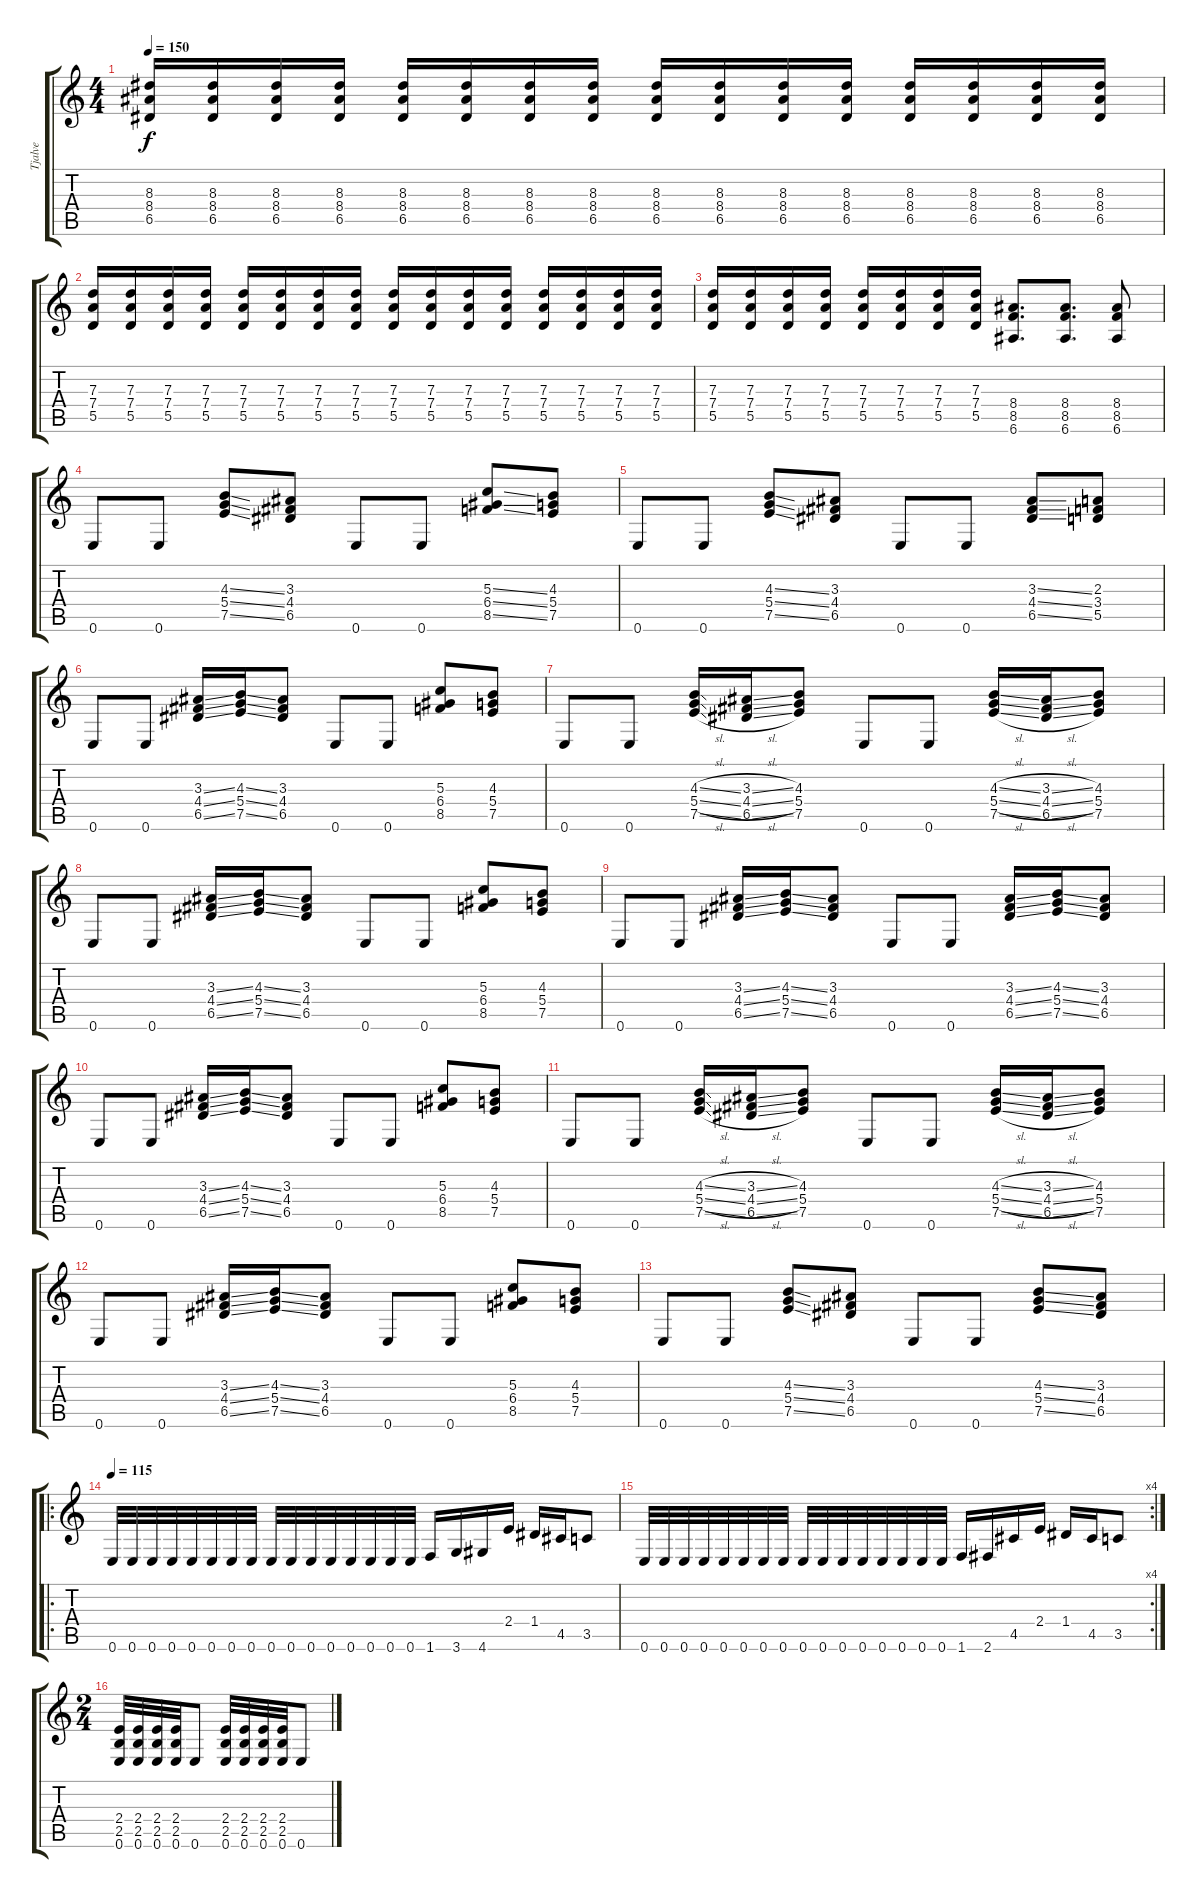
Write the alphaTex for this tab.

\track ("Tjalve" "Tjalve") {instrument distortionguitar}
\staff {score tabs}
\tuning (E4 B3 G3 D3 A2 E2) {hide}
\ts (4 4)
\tempo 150
\clef g2
\ks c
(8.3 8.4 6.5).16{dy f} (8.3 8.4 6.5).16 (8.3 8.4 6.5).16 (8.3 8.4 6.5).16 (8.3 8.4 6.5).16 (8.3 8.4 6.5).16 (8.3 8.4 6.5).16 (8.3 8.4 6.5).16 (8.3 8.4 6.5).16 (8.3 8.4 6.5).16 (8.3 8.4 6.5).16 (8.3 8.4 6.5).16 (8.3 8.4 6.5).16 (8.3 8.4 6.5).16 (8.3 8.4 6.5).16 (8.3 8.4 6.5).16 |
(7.3 7.4 5.5).16 (7.3 7.4 5.5).16 (7.3 7.4 5.5).16 (7.3 7.4 5.5).16 (7.3 7.4 5.5).16 (7.3 7.4 5.5).16 (7.3 7.4 5.5).16 (7.3 7.4 5.5).16 (7.3 7.4 5.5).16 (7.3 7.4 5.5).16 (7.3 7.4 5.5).16 (7.3 7.4 5.5).16 (7.3 7.4 5.5).16 (7.3 7.4 5.5).16 (7.3 7.4 5.5).16 (7.3 7.4 5.5).16 |
(7.3 7.4 5.5).16 (7.3 7.4 5.5).16 (7.3 7.4 5.5).16 (7.3 7.4 5.5).16 (7.3 7.4 5.5).16 (7.3 7.4 5.5).16 (7.3 7.4 5.5).16 (7.3 7.4 5.5).16 (8.4 8.5 6.6).8{d} (8.4 8.5 6.6).8{d} (8.4 8.5 6.6).8 |
0.6.8 0.6.8 (4.3{ss} 5.4{ss} 7.5{ss}).8 (3.3 4.4 6.5).8 0.6.8 0.6.8 (5.3{ss} 6.4{ss} 8.5{ss}).8 (4.3 5.4 7.5).8 |
0.6.8 0.6.8 (4.3{ss} 5.4{ss} 7.5{ss}).8 (3.3 4.4 6.5).8 0.6.8 0.6.8 (3.3{ss} 4.4{ss} 6.5{ss}).8 (2.3 3.4 5.5).8 |
0.6.8 0.6.8 (3.3{ss} 4.4{ss} 6.5{ss}).16 (4.3{ss} 5.4{ss} 7.5{ss}).16 (3.3 4.4 6.5).8 0.6.8 0.6.8 (5.3 6.4 8.5).8 (4.3 5.4 7.5).8 |
0.6.8 0.6.8 (4.3{sl} 5.4{sl} 7.5{sl}).16 (3.3{sl} 4.4{sl} 6.5{sl}).16 (4.3 5.4 7.5).8 0.6.8 0.6.8 (4.3{sl} 5.4{sl} 7.5{sl}).16 (3.3{sl} 4.4{sl} 6.5{sl}).16 (4.3 5.4 7.5).8 |
0.6.8 0.6.8 (3.3{ss} 4.4{ss} 6.5{ss}).16 (4.3{ss} 5.4{ss} 7.5{ss}).16 (3.3 4.4 6.5).8 0.6.8 0.6.8 (5.3 6.4 8.5).8 (4.3 5.4 7.5).8 |
0.6.8 0.6.8 (3.3{ss} 4.4{ss} 6.5{ss}).16 (4.3{ss} 5.4{ss} 7.5{ss}).16 (3.3 4.4 6.5).8 0.6.8 0.6.8 (3.3{ss} 4.4{ss} 6.5{ss}).16 (4.3{ss} 5.4{ss} 7.5{ss}).16 (3.3 4.4 6.5).8 |
0.6.8 0.6.8 (3.3{ss} 4.4{ss} 6.5{ss}).16 (4.3{ss} 5.4{ss} 7.5{ss}).16 (3.3 4.4 6.5).8 0.6.8 0.6.8 (5.3 6.4 8.5).8 (4.3 5.4 7.5).8 |
0.6.8 0.6.8 (4.3{sl} 5.4{sl} 7.5{sl}).16 (3.3{sl} 4.4{sl} 6.5{sl}).16 (4.3 5.4 7.5).8 0.6.8 0.6.8 (4.3{sl} 5.4{sl} 7.5{sl}).16 (3.3{sl} 4.4{sl} 6.5{sl}).16 (4.3 5.4 7.5).8 |
0.6.8 0.6.8 (3.3{ss} 4.4{ss} 6.5{ss}).16 (4.3{ss} 5.4{ss} 7.5{ss}).16 (3.3 4.4 6.5).8 0.6.8 0.6.8 (5.3 6.4 8.5).8 (4.3 5.4 7.5).8 |
0.6.8 0.6.8 (4.3{ss} 5.4{ss} 7.5{ss}).8 (3.3 4.4 6.5).8 0.6.8 0.6.8 (4.3{ss} 5.4{ss} 7.5{ss}).8 (3.3 4.4 6.5).8 |
\ro
\tempo 110
\tempo 115
0.6.32 0.6.32 0.6.32 0.6.32 0.6.32 0.6.32 0.6.32 0.6.32 0.6.32 0.6.32 0.6.32 0.6.32 0.6.32 0.6.32 0.6.32 0.6.32 1.6.16 3.6.16 4.6.16 2.4.16 1.4.16 4.5.16 3.5.8 |
\rc 4
0.6.32 0.6.32 0.6.32 0.6.32 0.6.32 0.6.32 0.6.32 0.6.32 0.6.32 0.6.32 0.6.32 0.6.32 0.6.32 0.6.32 0.6.32 0.6.32 1.6.16 2.6.16 4.5.16 2.4.16 1.4.16 4.5.16 3.5.8 |
\ts (2 4)
(2.4 2.5 0.6).32 (2.4 2.5 0.6).32 (2.4 2.5 0.6).32 (2.4 2.5 0.6).32 0.6.8 (2.4 2.5 0.6).32 (2.4 2.5 0.6).32 (2.4 2.5 0.6).32 (2.4 2.5 0.6).32 0.6.8
